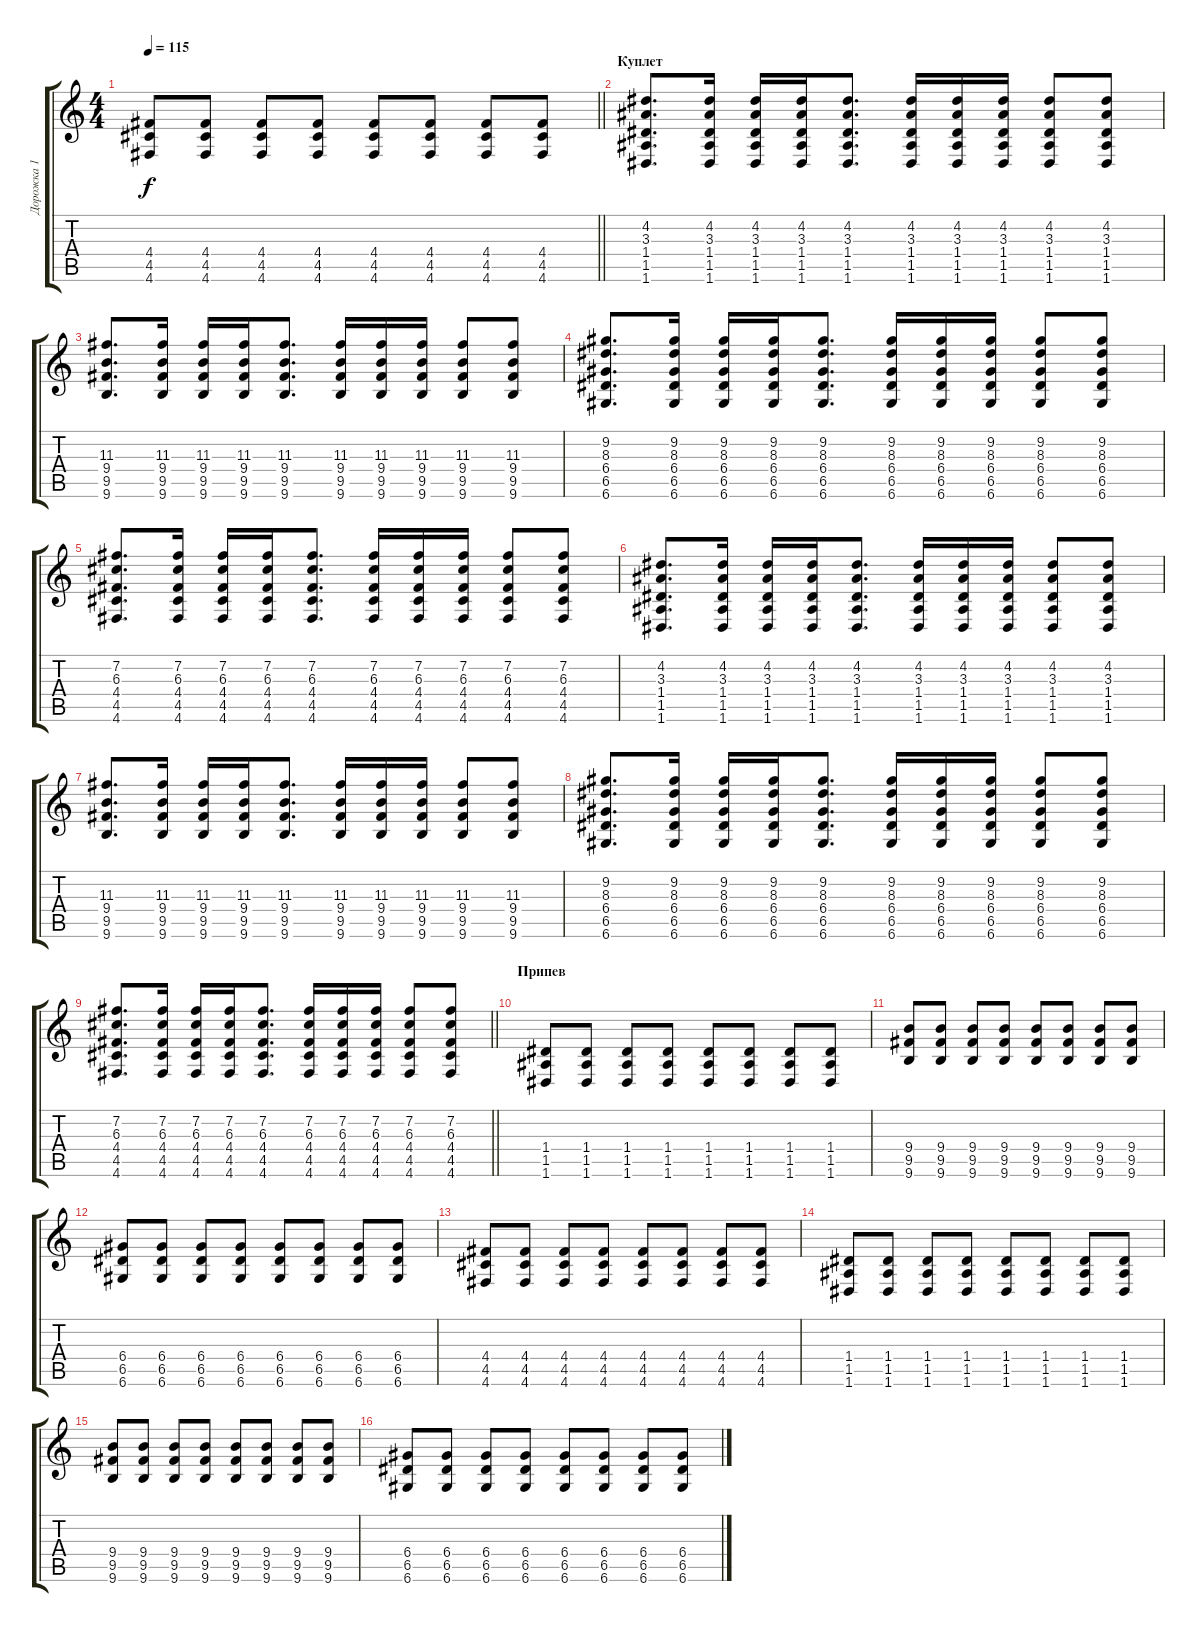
\track ("Дорожка 1" "Дорожка 1") {instrument acousticguitarsteel}
\staff {score tabs}
\tuning (E4 B3 G3 D3 A2 D2) {hide}
\ts (4 4)
\tempo 115
\clef g2
\barLineRight lightlight
\ks c
(4.4 4.5 4.6).8{dy f} (4.4 4.5 4.6).8 (4.4 4.5 4.6).8 (4.4 4.5 4.6).8 (4.4 4.5 4.6).8 (4.4 4.5 4.6).8 (4.4 4.5 4.6).8 (4.4 4.5 4.6).8 |
\section ("" "Куплет")
(4.2 3.3 1.4 1.5 1.6).8{d instrument acousticguitarsteel} (4.2 3.3 1.4 1.5 1.6).16 (4.2 3.3 1.4 1.5 1.6).16 (4.2 3.3 1.4 1.5 1.6).16 (4.2 3.3 1.4 1.5 1.6).8{d} (4.2 3.3 1.4 1.5 1.6).16 (4.2 3.3 1.4 1.5 1.6).16 (4.2 3.3 1.4 1.5 1.6).16 (4.2 3.3 1.4 1.5 1.6).8 (4.2 3.3 1.4 1.5 1.6).8 |
(11.3 9.4 9.5 9.6).8{d} (11.3 9.4 9.5 9.6).16 (11.3 9.4 9.5 9.6).16 (11.3 9.4 9.5 9.6).16 (11.3 9.4 9.5 9.6).8{d} (11.3 9.4 9.5 9.6).16 (11.3 9.4 9.5 9.6).16 (11.3 9.4 9.5 9.6).16 (11.3 9.4 9.5 9.6).8 (11.3 9.4 9.5 9.6).8 |
(9.2 8.3 6.4 6.5 6.6).8{d} (9.2 8.3 6.4 6.5 6.6).16 (9.2 8.3 6.4 6.5 6.6).16 (9.2 8.3 6.4 6.5 6.6).16 (9.2 8.3 6.4 6.5 6.6).8{d} (9.2 8.3 6.4 6.5 6.6).16 (9.2 8.3 6.4 6.5 6.6).16 (9.2 8.3 6.4 6.5 6.6).16 (9.2 8.3 6.4 6.5 6.6).8 (9.2 8.3 6.4 6.5 6.6).8 |
(7.2 6.3 4.4 4.5 4.6).8{d} (7.2 6.3 4.4 4.5 4.6).16 (7.2 6.3 4.4 4.5 4.6).16 (7.2 6.3 4.4 4.5 4.6).16 (7.2 6.3 4.4 4.5 4.6).8{d} (7.2 6.3 4.4 4.5 4.6).16 (7.2 6.3 4.4 4.5 4.6).16 (7.2 6.3 4.4 4.5 4.6).16 (7.2 6.3 4.4 4.5 4.6).8 (7.2 6.3 4.4 4.5 4.6).8 |
(4.2 3.3 1.4 1.5 1.6).8{d} (4.2 3.3 1.4 1.5 1.6).16 (4.2 3.3 1.4 1.5 1.6).16 (4.2 3.3 1.4 1.5 1.6).16 (4.2 3.3 1.4 1.5 1.6).8{d} (4.2 3.3 1.4 1.5 1.6).16 (4.2 3.3 1.4 1.5 1.6).16 (4.2 3.3 1.4 1.5 1.6).16 (4.2 3.3 1.4 1.5 1.6).8 (4.2 3.3 1.4 1.5 1.6).8 |
(11.3 9.4 9.5 9.6).8{d} (11.3 9.4 9.5 9.6).16 (11.3 9.4 9.5 9.6).16 (11.3 9.4 9.5 9.6).16 (11.3 9.4 9.5 9.6).8{d} (11.3 9.4 9.5 9.6).16 (11.3 9.4 9.5 9.6).16 (11.3 9.4 9.5 9.6).16 (11.3 9.4 9.5 9.6).8 (11.3 9.4 9.5 9.6).8 |
(9.2 8.3 6.4 6.5 6.6).8{d} (9.2 8.3 6.4 6.5 6.6).16 (9.2 8.3 6.4 6.5 6.6).16 (9.2 8.3 6.4 6.5 6.6).16 (9.2 8.3 6.4 6.5 6.6).8{d} (9.2 8.3 6.4 6.5 6.6).16 (9.2 8.3 6.4 6.5 6.6).16 (9.2 8.3 6.4 6.5 6.6).16 (9.2 8.3 6.4 6.5 6.6).8 (9.2 8.3 6.4 6.5 6.6).8 |
\barLineRight lightlight
(7.2 6.3 4.4 4.5 4.6).8{d} (7.2 6.3 4.4 4.5 4.6).16 (7.2 6.3 4.4 4.5 4.6).16 (7.2 6.3 4.4 4.5 4.6).16 (7.2 6.3 4.4 4.5 4.6).8{d} (7.2 6.3 4.4 4.5 4.6).16 (7.2 6.3 4.4 4.5 4.6).16 (7.2 6.3 4.4 4.5 4.6).16 (7.2 6.3 4.4 4.5 4.6).8 (7.2 6.3 4.4 4.5 4.6).8 |
\section ("" "Припев")
(1.4 1.5 1.6).8{instrument overdrivenguitar} (1.4 1.5 1.6).8 (1.4 1.5 1.6).8 (1.4 1.5 1.6).8 (1.4 1.5 1.6).8 (1.4 1.5 1.6).8 (1.4 1.5 1.6).8 (1.4 1.5 1.6).8 |
(9.4 9.5 9.6).8 (9.4 9.5 9.6).8 (9.4 9.5 9.6).8 (9.4 9.5 9.6).8 (9.4 9.5 9.6).8 (9.4 9.5 9.6).8 (9.4 9.5 9.6).8 (9.4 9.5 9.6).8 |
(6.4 6.5 6.6).8 (6.4 6.5 6.6).8 (6.4 6.5 6.6).8 (6.4 6.5 6.6).8 (6.4 6.5 6.6).8 (6.4 6.5 6.6).8 (6.4 6.5 6.6).8 (6.4 6.5 6.6).8 |
(4.4 4.5 4.6).8 (4.4 4.5 4.6).8 (4.4 4.5 4.6).8 (4.4 4.5 4.6).8 (4.4 4.5 4.6).8 (4.4 4.5 4.6).8 (4.4 4.5 4.6).8 (4.4 4.5 4.6).8 |
(1.4 1.5 1.6).8 (1.4 1.5 1.6).8 (1.4 1.5 1.6).8 (1.4 1.5 1.6).8 (1.4 1.5 1.6).8 (1.4 1.5 1.6).8 (1.4 1.5 1.6).8 (1.4 1.5 1.6).8 |
(9.4 9.5 9.6).8 (9.4 9.5 9.6).8 (9.4 9.5 9.6).8 (9.4 9.5 9.6).8 (9.4 9.5 9.6).8 (9.4 9.5 9.6).8 (9.4 9.5 9.6).8 (9.4 9.5 9.6).8 |
(6.4 6.5 6.6).8 (6.4 6.5 6.6).8 (6.4 6.5 6.6).8 (6.4 6.5 6.6).8 (6.4 6.5 6.6).8 (6.4 6.5 6.6).8 (6.4 6.5 6.6).8 (6.4 6.5 6.6).8
